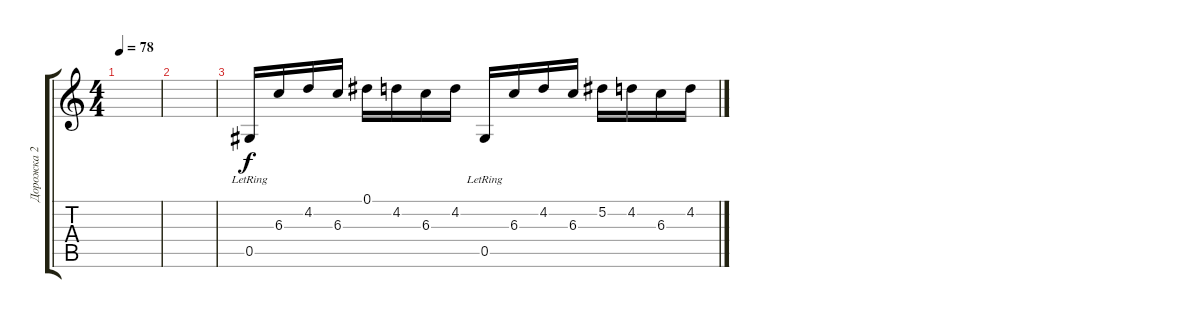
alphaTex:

\track ("Дорожка 2" "Дорожка 2") {instrument acousticguitarsteel}
\staff {score tabs}
\tuning (Eb4 Bb3 Gb3 Db3 Ab2 Eb2) {hide}
\ts (4 4)
\tempo 78
\clef g2
\ks c
|
|
0.5{lr}.16 6.3.16 4.2.16 6.3.16 0.1.16 4.2.16 6.3.16 4.2.16 0.5{lr}.16 6.3.16 4.2.16 6.3.16 5.2.16 4.2.16 6.3.16 4.2.16
